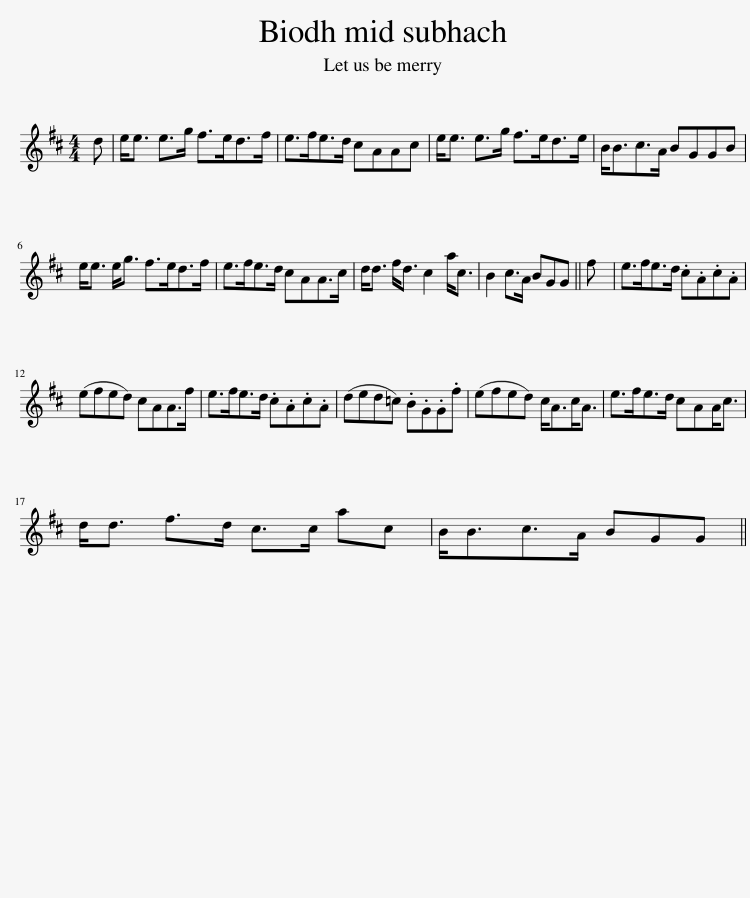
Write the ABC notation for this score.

X:1
L:1/8
M:4/4
I:linebreak $
K:D
V:1 treble
V:1
 d | e<e e>g f>ed>f | e>fe>d cAAc | e<e e>g f>ed>e | B<Bc>A BGGB |$ %5
 e<e e<g f>ed>f | e>fe>d cAA>c | d<d f<d c2 a<c | B2 c>A BGG || f | %10
 e>fe>d .c.A.c.A |$ (efed) cAA>f | e>fe>d .c.A.c.A | (ded=c) .B.G.G.f | (efed) c<Ac<A | %15
 e>fe>d cAA<c |$ d<d f>d c>c ac | B<Bc>A BGG || %18
